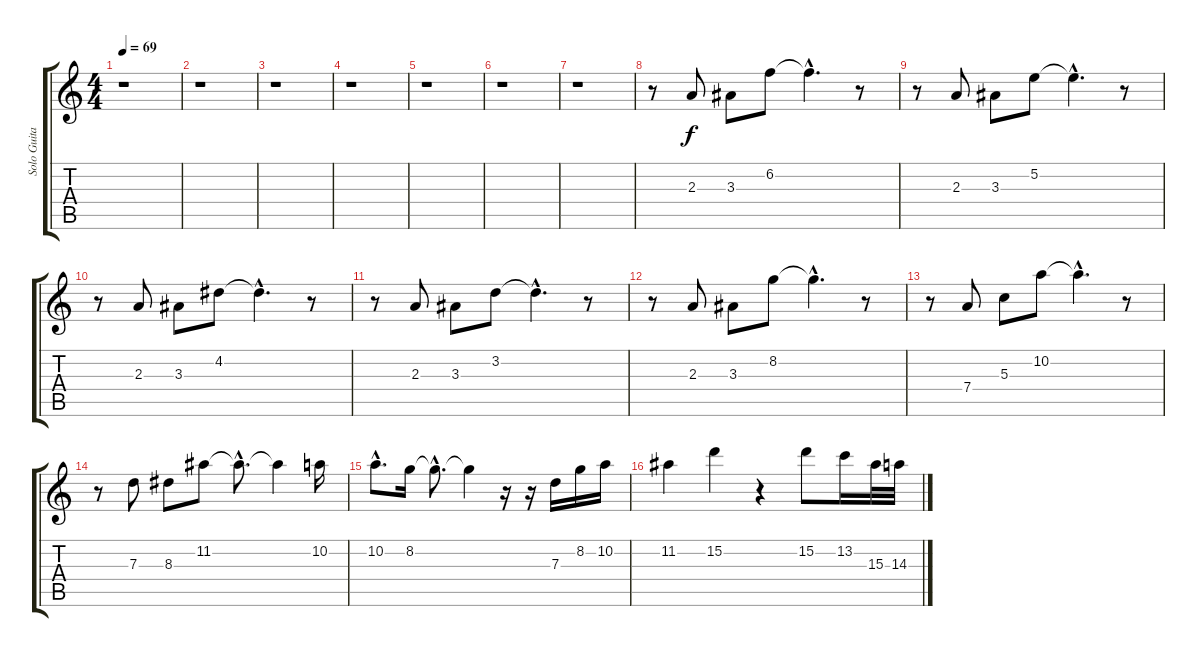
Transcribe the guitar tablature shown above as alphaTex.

\track ("Solo Guitar" "Solo Guita") {instrument distortionguitar}
\staff {score tabs}
\tuning (E4 B3 G3 D3 A2 E2) {hide}
\ts (4 4)
\tempo 69
\clef g2
\ks c
r.1{dy f} |
r.1 |
r.1 |
r.1 |
r.1 |
r.1 |
r.1 |
r.8 2.3.8 3.3.8 6.2.8 6.2{hac t}.4{d} r.8 |
r.8 2.3.8 3.3.8 5.2.8 5.2{hac t}.4{d} r.8 |
r.8 2.3.8 3.3.8 4.2.8 4.2{hac t}.4{d} r.8 |
r.8 2.3.8 3.3.8 3.2.8 3.2{hac t}.4{d} r.8 |
r.8 2.3.8 3.3.8 8.2.8 8.2{hac t}.4{d} r.8 |
r.8 7.4.8 5.3.8 10.2.8 10.2{hac t}.4{d} r.8 |
r.8 7.3.8 8.3.8 11.2.8 11.2{hac t}.8{d} 11.2{t}.4 10.2.16 |
10.2{hac}.8{d} 8.2.16 8.2{hac t}.8{d} 8.2{t}.4 r.16 r.16 7.3.16 8.2.16 10.2.16 |
11.2.4 15.2.4 r.4 15.2.8 13.2.16 15.3.32 14.3.32
